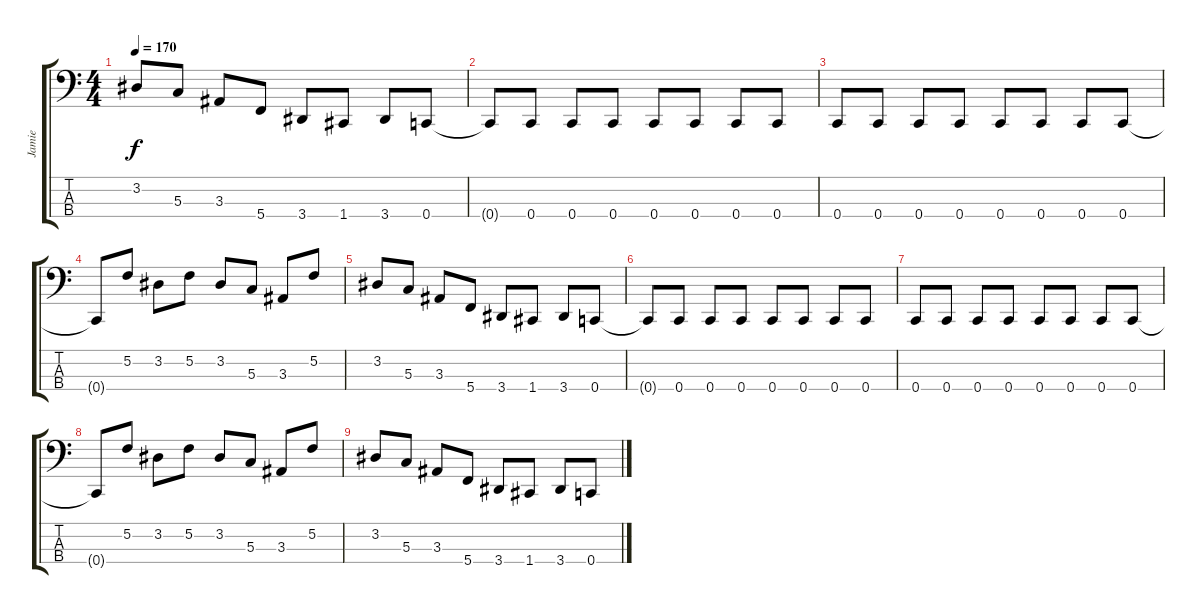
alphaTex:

\track ("Jamie" "Jamie") {instrument electricbasspick}
\staff {score tabs}
\tuning (F2 C2 G1 C1) {hide}
\ts (4 4)
\tempo 170
\clef f4
\ks c
3.2.8{dy f} 5.3.8 3.3.8 5.4.8 3.4.8 1.4.8 3.4.8 0.4.8 |
0.4{t}.8 0.4.8 0.4.8 0.4.8 0.4.8 0.4.8 0.4.8 0.4.8 |
0.4.8 0.4.8 0.4.8 0.4.8 0.4.8 0.4.8 0.4.8 0.4.8 |
0.4{t}.8 5.2.8 3.2.8 5.2.8 3.2.8 5.3.8 3.3.8 5.2.8 |
3.2.8 5.3.8 3.3.8 5.4.8 3.4.8 1.4.8 3.4.8 0.4.8 |
0.4{t}.8 0.4.8 0.4.8 0.4.8 0.4.8 0.4.8 0.4.8 0.4.8 |
0.4.8 0.4.8 0.4.8 0.4.8 0.4.8 0.4.8 0.4.8 0.4.8 |
0.4{t}.8 5.2.8 3.2.8 5.2.8 3.2.8 5.3.8 3.3.8 5.2.8 |
3.2.8 5.3.8 3.3.8 5.4.8 3.4.8 1.4.8 3.4.8 0.4.8
